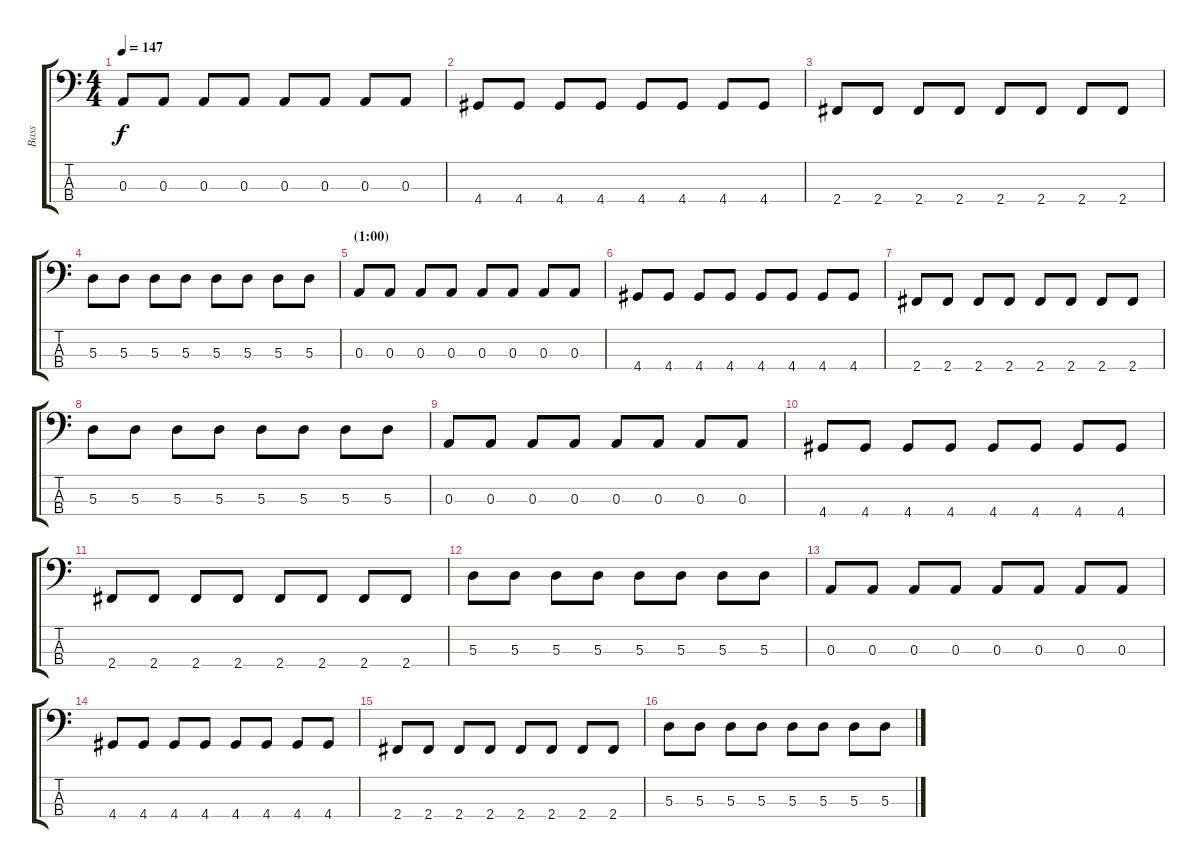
\track ("Bass" "Bass") {instrument electricbassfinger}
\staff {score tabs}
\tuning (G2 D2 A1 E1) {hide}
\ts (4 4)
\tempo 147
\clef f4
\ks c
0.3.8{dy f} 0.3.8 0.3.8 0.3.8 0.3.8 0.3.8 0.3.8 0.3.8 |
4.4.8 4.4.8 4.4.8 4.4.8 4.4.8 4.4.8 4.4.8 4.4.8 |
2.4.8 2.4.8 2.4.8 2.4.8 2.4.8 2.4.8 2.4.8 2.4.8 |
5.3.8 5.3.8 5.3.8 5.3.8 5.3.8 5.3.8 5.3.8 5.3.8 |
\section ("" "(1:00)")
0.3.8 0.3.8 0.3.8 0.3.8 0.3.8 0.3.8 0.3.8 0.3.8 |
4.4.8 4.4.8 4.4.8 4.4.8 4.4.8 4.4.8 4.4.8 4.4.8 |
2.4.8 2.4.8 2.4.8 2.4.8 2.4.8 2.4.8 2.4.8 2.4.8 |
5.3.8 5.3.8 5.3.8 5.3.8 5.3.8 5.3.8 5.3.8 5.3.8 |
0.3.8 0.3.8 0.3.8 0.3.8 0.3.8 0.3.8 0.3.8 0.3.8 |
4.4.8 4.4.8 4.4.8 4.4.8 4.4.8 4.4.8 4.4.8 4.4.8 |
2.4.8 2.4.8 2.4.8 2.4.8 2.4.8 2.4.8 2.4.8 2.4.8 |
5.3.8 5.3.8 5.3.8 5.3.8 5.3.8 5.3.8 5.3.8 5.3.8 |
0.3.8 0.3.8 0.3.8 0.3.8 0.3.8 0.3.8 0.3.8 0.3.8 |
4.4.8 4.4.8 4.4.8 4.4.8 4.4.8 4.4.8 4.4.8 4.4.8 |
2.4.8 2.4.8 2.4.8 2.4.8 2.4.8 2.4.8 2.4.8 2.4.8 |
5.3.8 5.3.8 5.3.8 5.3.8 5.3.8 5.3.8 5.3.8 5.3.8
